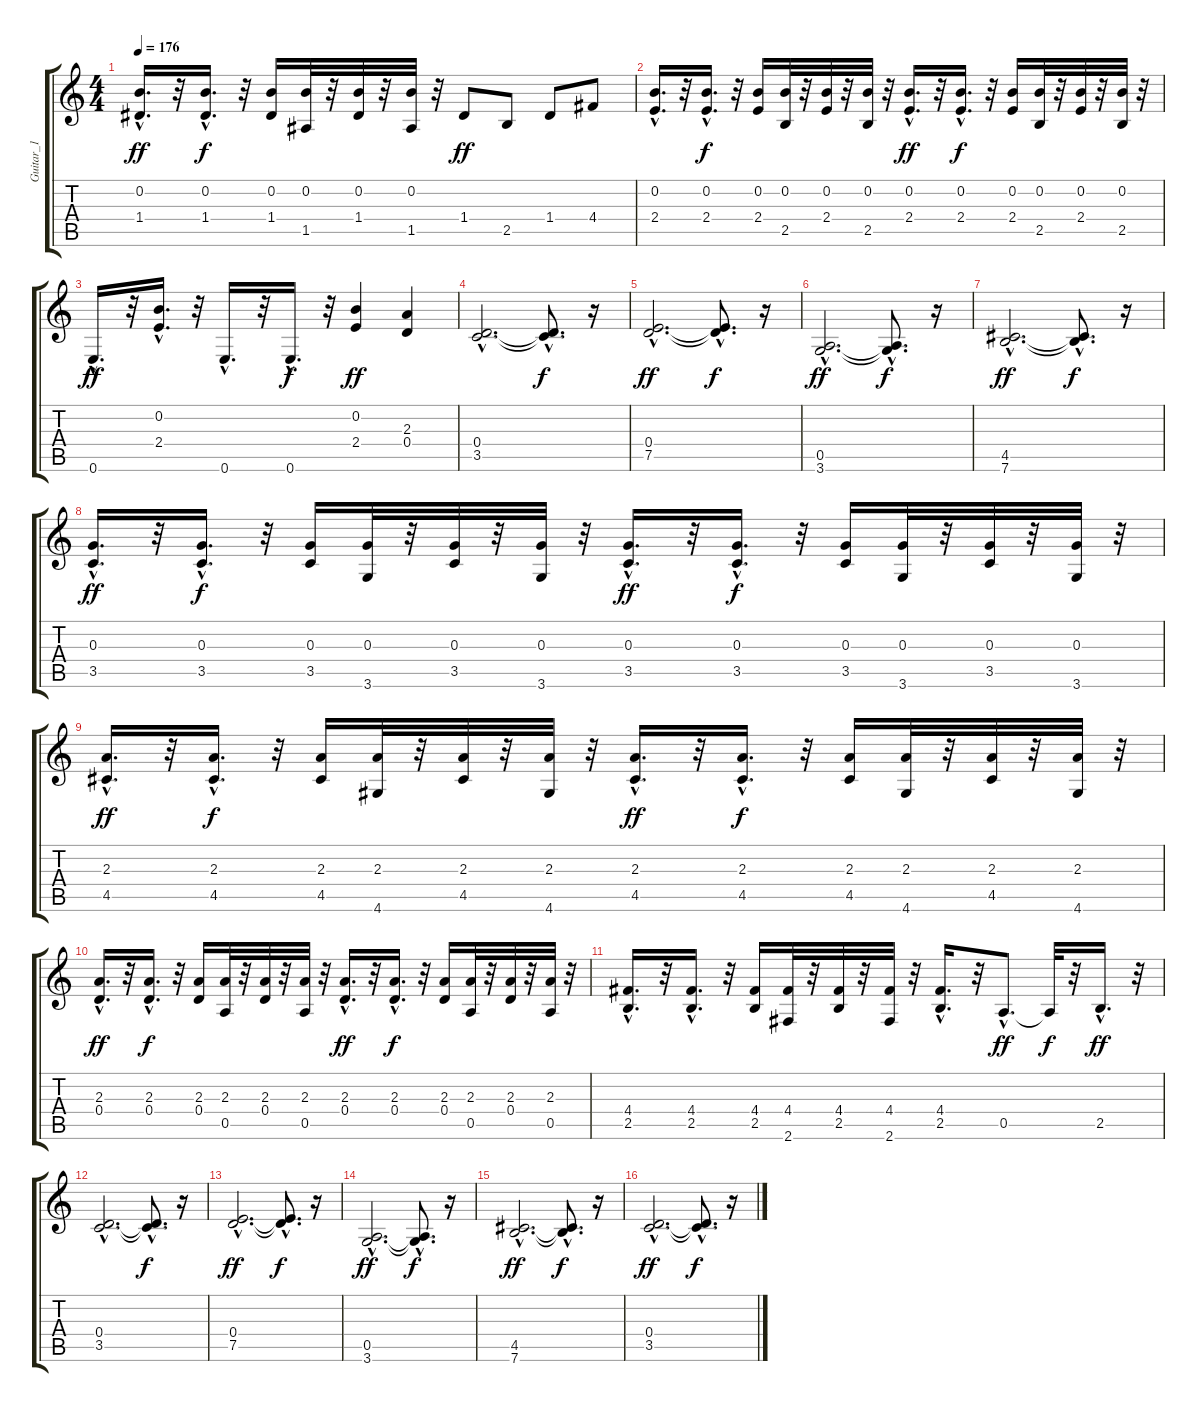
\track ("Guitar_1" "Guitar_1") {instrument acousticguitarsteel}
\staff {score tabs}
\tuning (E4 B3 G3 D3 A2 E2) {hide}
\ts (4 4)
\tempo 176
\clef g2
\ks c
(0.2{hac} 1.4{hac}).16{d dy ff} r.32 (0.2{hac} 1.4{hac}).16{d dy f} r.32 (0.2 1.4).16 (0.2 1.5).32 r.32 (0.2 1.4).32 r.32 (0.2 1.5).32 r.32 1.4.8{dy ff} 2.5.8 1.4.8 4.4.8 |
(0.2{hac} 2.4{hac}).16{d} r.32 (0.2{hac} 2.4{hac}).16{d dy f} r.32 (0.2 2.4).16 (0.2 2.5).32 r.32 (0.2 2.4).32 r.32 (0.2 2.5).32 r.32 (0.2{hac} 2.4{hac}).16{d dy ff} r.32 (0.2{hac} 2.4{hac}).16{d dy f} r.32 (0.2 2.4).16 (0.2 2.5).32 r.32 (0.2 2.4).32 r.32 (0.2 2.5).32 r.32 |
0.6{hac}.16{d dy ff} r.32 (0.2{hac} 2.4{hac}).16{d} r.32 0.6{hac}.16{d} r.32 0.6{hac}.16{d dy f} r.32 (0.2 2.4).4{dy ff} (2.3 0.4).4 |
(0.4{hac} 3.5{hac}).2{d} (0.4{hac t} 3.5{hac t}).8{d dy f} r.16 |
(0.4{hac} 7.5{hac}).2{d dy ff} (0.4{hac t} 7.5{hac t}).8{d dy f} r.16 |
(0.5{hac} 3.6{hac}).2{d dy ff} (0.5{hac t} 3.6{hac t}).8{d dy f} r.16 |
(4.5{hac} 7.6{hac}).2{d dy ff} (4.5{hac t} 7.6{hac t}).8{d dy f} r.16 |
(0.3{hac} 3.5{hac}).16{d dy ff} r.32 (0.3{hac} 3.5{hac}).16{d dy f} r.32 (0.3 3.5).16 (0.3 3.6).32 r.32 (0.3 3.5).32 r.32 (0.3 3.6).32 r.32 (0.3{hac} 3.5{hac}).16{d dy ff} r.32 (0.3{hac} 3.5{hac}).16{d dy f} r.32 (0.3 3.5).16 (0.3 3.6).32 r.32 (0.3 3.5).32 r.32 (0.3 3.6).32 r.32 |
(2.3{hac} 4.5{hac}).16{d dy ff} r.32 (2.3{hac} 4.5{hac}).16{d dy f} r.32 (2.3 4.5).16 (2.3 4.6).32 r.32 (2.3 4.5).32 r.32 (2.3 4.6).32 r.32 (2.3{hac} 4.5{hac}).16{d dy ff} r.32 (2.3{hac} 4.5{hac}).16{d dy f} r.32 (2.3 4.5).16 (2.3 4.6).32 r.32 (2.3 4.5).32 r.32 (2.3 4.6).32 r.32 |
(2.3{hac} 0.4{hac}).16{d dy ff} r.32 (2.3{hac} 0.4{hac}).16{d dy f} r.32 (2.3 0.4).16 (2.3 0.5).32 r.32 (2.3 0.4).32 r.32 (2.3 0.5).32 r.32 (2.3{hac} 0.4{hac}).16{d dy ff} r.32 (2.3{hac} 0.4{hac}).16{d dy f} r.32 (2.3 0.4).16 (2.3 0.5).32 r.32 (2.3 0.4).32 r.32 (2.3 0.5).32 r.32 |
(4.4{hac} 2.5{hac}).16{d} r.32 (4.4{hac} 2.5{hac}).16{d} r.32 (4.4 2.5).16 (4.4 2.6).32 r.32 (4.4 2.5).32 r.32 (4.4 2.6).32 r.32 (4.4{hac} 2.5{hac}).16{d} r.32 0.5{hac}.8{d dy ff} 0.5{t}.32{dy f} r.32 2.5{hac}.16{d dy ff} r.32 |
(0.4{hac} 3.5{hac}).2{d} (0.4{hac t} 3.5{hac t}).8{d dy f} r.16 |
(0.4{hac} 7.5{hac}).2{d dy ff} (0.4{hac t} 7.5{hac t}).8{d dy f} r.16 |
(0.5{hac} 3.6{hac}).2{d dy ff} (0.5{hac t} 3.6{hac t}).8{d dy f} r.16 |
(4.5{hac} 7.6{hac}).2{d dy ff} (4.5{hac t} 7.6{hac t}).8{d dy f} r.16 |
(0.4{hac} 3.5{hac}).2{d dy ff} (0.4{hac t} 3.5{hac t}).8{d dy f} r.16
